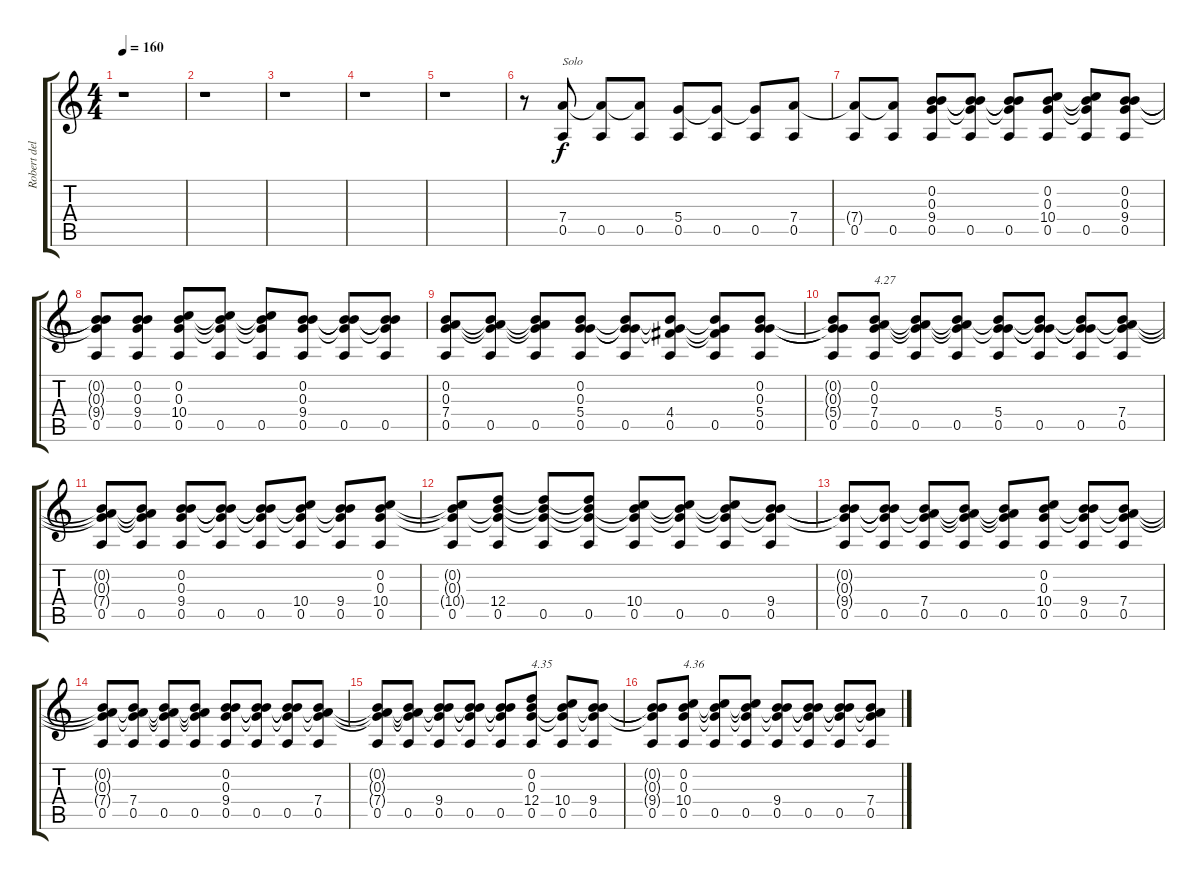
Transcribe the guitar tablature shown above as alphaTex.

\track ("Robert delay" "Robert del") {instrument electricguitarclean}
\staff {score tabs}
\tuning (E4 B3 G3 D3 A2 E2) {hide}
\ts (4 4)
\tempo 160
\clef g2
\ks c
r.1{dy f} |
r.1 |
r.1 |
r.1 |
r.1 |
r.8 (7.4 0.5).8{txt "Solo"} (7.4{t} 0.5).8 (7.4{t} 0.5).8 (5.4 0.5).8 (5.4{t} 0.5).8 (5.4{t} 0.5).8 (7.4 0.5).8 |
(7.4{t} 0.5).8 (7.4{t} 0.5).8 (0.2 0.3 9.4 0.5).8 (0.2{t} 0.3{t} 9.4{t} 0.5).8 (0.2{t} 0.3{t} 9.4{t} 0.5).8 (0.2 0.3 10.4 0.5).8 (0.2{t} 0.3{t} 10.4{t} 0.5).8 (0.2 0.3 9.4 0.5).8 |
(0.2{t} 0.3{t} 9.4{t} 0.5).8 (0.2 0.3 9.4 0.5).8 (0.2 0.3 10.4 0.5).8 (0.2{t} 0.3{t} 10.4{t} 0.5).8 (0.2{t} 0.3{t} 10.4{t} 0.5).8 (0.2 0.3 9.4 0.5).8 (0.2{t} 0.3{t} 9.4{t} 0.5).8 (0.2{t} 0.3{t} 9.4{t} 0.5).8 |
(0.2 0.3 7.4 0.5).8 (0.2{t} 0.3{t} 7.4{t} 0.5).8 (0.2{t} 0.3{t} 7.4{t} 0.5).8 (0.2 0.3 5.4 0.5).8 (0.2{t} 0.3{t} 5.4{t} 0.5).8 (0.2{t} 0.3{t} 4.4 0.5).8 (0.2{t} 0.3{t} 4.4{t} 0.5).8 (0.2 0.3 5.4 0.5).8 |
(0.2{t} 0.3{t} 5.4{t} 0.5).8 (0.2 0.3 7.4 0.5).8{txt "4.27"} (0.2{t} 0.3{t} 7.4{t} 0.5).8 (0.2{t} 0.3{t} 7.4{t} 0.5).8 (0.2{t} 0.3{t} 5.4 0.5).8 (0.2{t} 0.3{t} 5.4{t} 0.5).8 (0.2{t} 0.3{t} 5.4{t} 0.5).8 (0.2{t} 0.3{t} 7.4 0.5).8 |
(0.2{t} 0.3{t} 7.4{t} 0.5).8 (0.2{t} 0.3{t} 7.4{t} 0.5).8 (0.2 0.3 9.4 0.5).8 (0.2{t} 0.3{t} 9.4{t} 0.5).8 (0.2{t} 0.3{t} 9.4{t} 0.5).8 (0.2{t} 0.3{t} 10.4 0.5).8 (0.2{t} 0.3{t} 9.4 0.5).8 (0.2 0.3 10.4 0.5).8 |
(0.2{t} 0.3{t} 10.4{t} 0.5).8 (0.2{t} 0.3{t} 12.4 0.5).8 (0.2{t} 0.3{t} 12.4{t} 0.5).8 (0.2{t} 0.3{t} 12.4{t} 0.5).8 (0.2{t} 0.3{t} 10.4 0.5).8 (0.2{t} 0.3{t} 10.4{t} 0.5).8 (0.2{t} 0.3{t} 10.4{t} 0.5).8 (0.2{t} 0.3{t} 9.4 0.5).8 |
(0.2{t} 0.3{t} 9.4{t} 0.5).8 (0.2{t} 0.3{t} 9.4{t} 0.5).8 (0.2{t} 0.3{t} 7.4 0.5).8 (0.2{t} 0.3{t} 7.4{t} 0.5).8 (0.2{t} 0.3{t} 7.4{t} 0.5).8 (0.2 0.3 10.4 0.5).8 (0.2{t} 0.3{t} 9.4 0.5).8 (0.2{t} 0.3{t} 7.4 0.5).8 |
(0.2{t} 0.3{t} 7.4{t} 0.5).8 (0.2{t} 0.3{t} 7.4 0.5).8 (0.2{t} 0.3{t} 7.4{t} 0.5).8 (0.2{t} 0.3{t} 7.4{t} 0.5).8 (0.2 0.3 9.4 0.5).8 (0.2{t} 0.3{t} 9.4{t} 0.5).8 (0.2{t} 0.3{t} 9.4{t} 0.5).8 (0.2{t} 0.3{t} 7.4 0.5).8 |
(0.2{t} 0.3{t} 7.4{t} 0.5).8 (0.2{t} 0.3{t} 7.4{t} 0.5).8 (0.2{t} 0.3{t} 9.4 0.5).8 (0.2{t} 0.3{t} 9.4{t} 0.5).8 (0.2{t} 0.3{t} 9.4{t} 0.5).8 (0.2 0.3 12.4 0.5).8{txt "4.35"} (0.2{t} 0.3{t} 10.4 0.5).8 (0.2{t} 0.3{t} 9.4 0.5).8 |
(0.2{t} 0.3{t} 9.4{t} 0.5).8 (0.2 0.3 10.4 0.5).8{txt "4.36"} (0.2{t} 0.3{t} 10.4{t} 0.5).8 (0.2{t} 0.3{t} 10.4{t} 0.5).8 (0.2{t} 0.3{t} 9.4 0.5).8 (0.2{t} 0.3{t} 9.4{t} 0.5).8 (0.2{t} 0.3{t} 9.4{t} 0.5).8 (0.2{t} 0.3{t} 7.4 0.5).8
